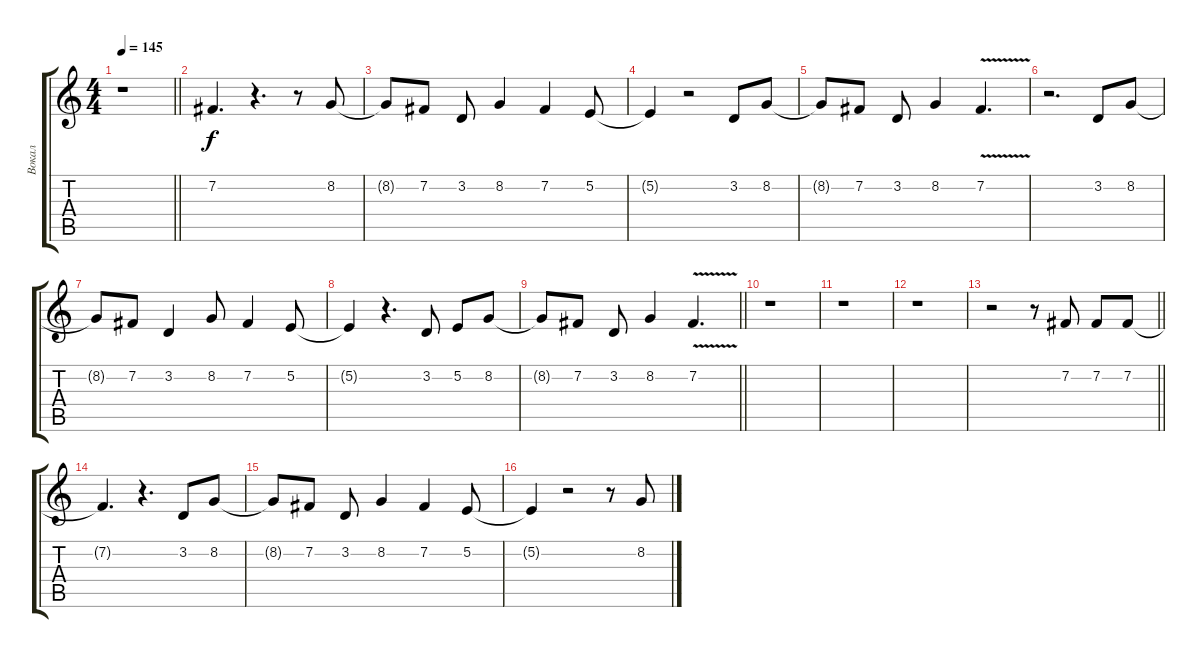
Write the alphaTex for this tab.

\track ("Вокал" "Вокал") {instrument oboe}
\staff {score tabs}
\tuning (E4 B3 G3 D3 A2 E2) {hide}
\ts (4 4)
\tempo 145
\clef g2
\barLineRight lightlight
\ks c
r.1{dy f} |
7.2.4{d} r.4{d} r.8 8.2.8 |
8.2{t}.8 7.2.8 3.2.8 8.2.4 7.2.4 5.2.8 |
5.2{t}.4 r.2 3.2.8 8.2.8 |
8.2{t}.8 7.2.8 3.2.8 8.2.4 7.2{v}.4{d} |
r.2{d} 3.2.8 8.2.8 |
8.2{t}.8 7.2.8 3.2.4 8.2.8 7.2.4 5.2.8 |
5.2{t}.4 r.4{d} 3.2.8 5.2.8 8.2.8 |
\barLineRight lightlight
8.2{t}.8 7.2.8 3.2.8 8.2.4 7.2{v}.4{d} |
r.1 |
r.1 |
r.1 |
\barLineRight lightlight
r.2 r.8 7.2.8 7.2.8 7.2.8 |
7.2{t}.4{d} r.4{d} 3.2.8 8.2.8 |
8.2{t}.8 7.2.8 3.2.8 8.2.4 7.2.4 5.2.8 |
5.2{t}.4 r.2 r.8 8.2.8
